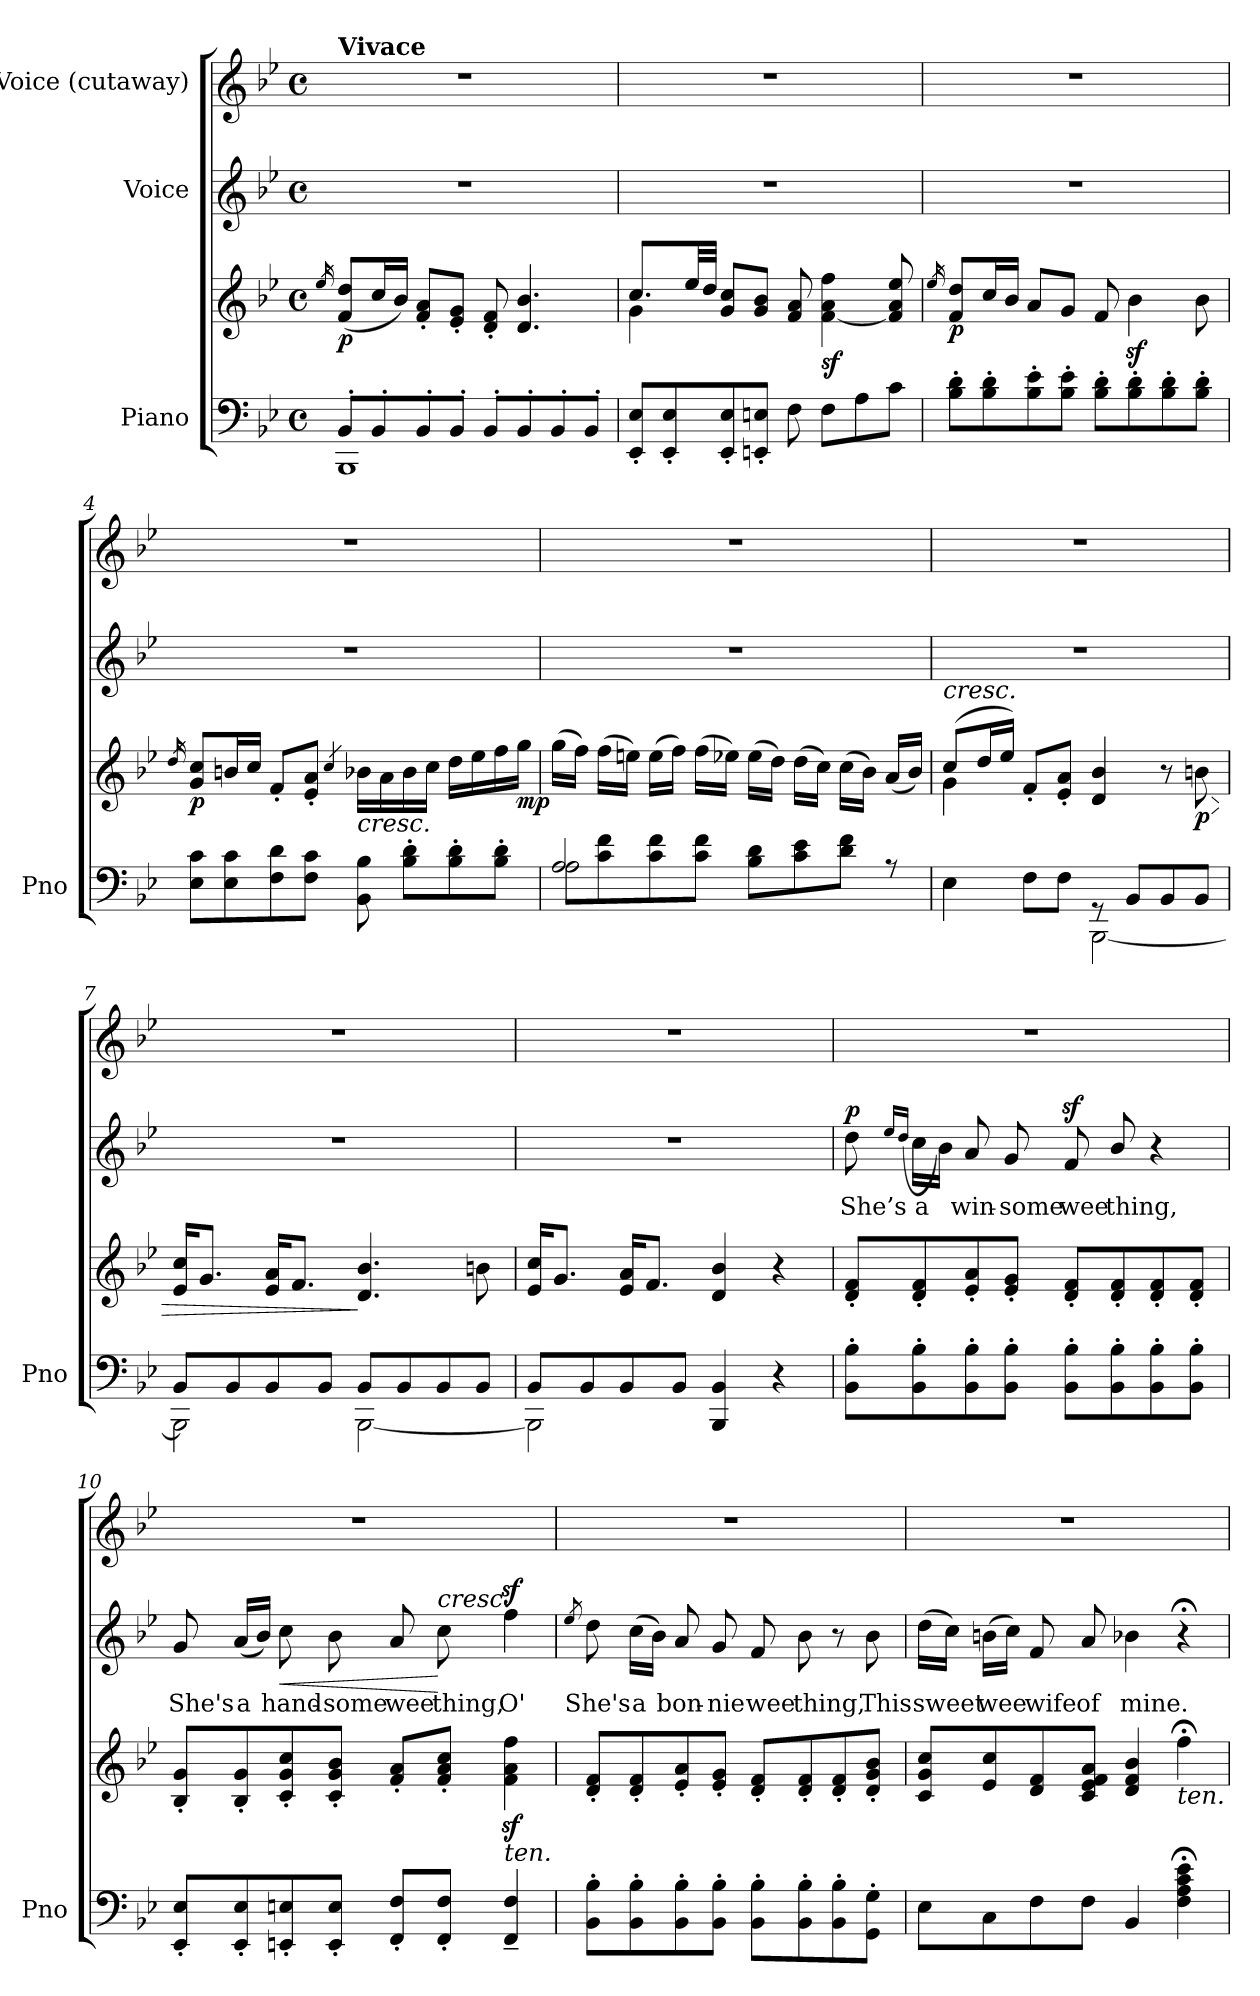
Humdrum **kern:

**kern	**kern	**dynam	**kern	**text	**dynam	**kern
*part3	*part3	*part3	*part2	*part2	*part2	*part1
*staff4	*staff3	*staff3/4	*staff2	*staff2	*staff2	*staff1
*I"Piano	*	*	*I"Voice	*	*	*I"Voice (cutaway)
*I'Pno	*	*	*	*	*	*
*clefF4	*clefG2	*	*clefG2	*	*	*clefG2
*k[b-e-]	*k[b-e-]	*	*k[b-e-]	*	*	*k[b-e-]
*M4/4	*M4/4	*	*M4/4	*	*	*M4/4
*met(c)	*met(c)	*	*met(c)	*	*	*met(c)
=1	=1	=1	=1	=1	=1	=1
.	16qee-/	.	.	.	.	.
*^	*	*	*	*	*	*
!	!	!	!	!	!	!	!LO:TX:a:B:t=Vivace
!	!	!	!LO:DY:b	!	!	!	!
8BB-'/L	1BBB-	(<8f/ 8dd/L	p	1r	.	.	1r
8BB-'/	.	16cc/L	.	.	.	.	.
.	.	16b-/JJ)	.	.	.	.	.
8BB-'/	.	8f/' 8a/'L	.	.	.	.	.
8BB-'/J	.	8e-/' 8g/'J	.	.	.	.	.
8BB-'/L	.	8d/' 8f/'	.	.	.	.	.
8BB-'/	.	4.d/ 4.b-/	.	.	.	.	.
8BB-'/	.	.	.	.	.	.	.
8BB-'/J	.	.	.	.	.	.	.
*v	*v	*	*	*	*	*	*
=2	=2	=2	=2	=2	=2	=2
*	*^	*	*	*	*	*
8EE-/' 8E-/'L	8.cc/L	4g\	.	1r	.	.	1r
8EE-/' 8E-/'	.	.	.	.	.	.	.
.	32ee-/LL	.	.	.	.	.	.
.	32dd/JJJ	.	.	.	.	.	.
8EE-/' 8E-/'	8g/ 8cc/L	2.rffyy	.	.	.	.	.
8EEn/' 8En/'J	8g/ 8b-/J	.	.	.	.	.	.
8F\	8f/ 8a/	.	.	.	.	.	.
!	!	!	!LO:DY:b	!	!	!	!
8F\L	[4f\ 4a\ 4ff\	.	sf	.	.	.	.
8A\	.	.	.	.	.	.	.
8c\J	8f/] 8a/ 8ee-/	.	.	.	.	.	.
*	*v	*v	*	*	*	*	*
=3	=3	=3	=3	=3	=3	=3
.	16qee-/	.	.	.	.	.
!	!	!LO:DY:b	!	!	!	!
8B-\' 8d\'L	8f/ 8dd/L	p	1r	.	.	1r
8B-\' 8d\'	16cc/L	.	.	.	.	.
.	16b-/JJ	.	.	.	.	.
8B-\' 8e-\'	8a/L	.	.	.	.	.
8B-\' 8e-\'J	8g/J	.	.	.	.	.
8B-\' 8d\'L	8f/	.	.	.	.	.
8B-\' 8d\'	4b-z<\	.	.	.	.	.
8B-\' 8d\'	.	.	.	.	.	.
8B-\' 8d\'J	8b-\	.	.	.	.	.
!!LO:LB:g=z
=4	=4	=4	=4	=4	=4	=4
.	16qdd/	.	.	.	.	.
!	!	!LO:DY:b	!	!	!	!
8E-\ 8c\L	8g/ 8cc/L	p	1r	.	.	1r
8E-\ 8c\	16bn/L	.	.	.	.	.
.	16cc/JJ	.	.	.	.	.
8F\ 8d\	8f'/L	.	.	.	.	.
8F\ 8c\J	8e-/' 8a/'J	.	.	.	.	.
.	4qcc/	.	.	.	.	.
!	!LO:TX:b:i:t=cresc.	!	!	!	!	!
8BB-\ 8B-\	16b-X\LL	.	.	.	.	.
.	16a\	.	.	.	.	.
8B-\' 8d\'L	16b-\	.	.	.	.	.
.	16cc\JJ	.	.	.	.	.
8B-\' 8d\'	16dd\LL	.	.	.	.	.
.	16ee-\	.	.	.	.	.
8B-\' 8d\'J	16ff\	.	.	.	.	.
!	!	!LO:DY:b	!	!	!	!
.	16gg\JJ	mp	.	.	.	.
=5	=5	=5	=5	=5	=5	=5
*^	*	*	*	*	*	*
!	!LO:N:head=open	!	!	!	!	!	!
2A/	8A\L	(>16gg\LL	.	1r	.	.	1r
!	!	!	!LO:DY:a	!	!	!	!
.	.	16ff\JJ)	other-dynamics	.	.	.	.
.	8c\ 8f\	(>16ff\LL	.	.	.	.	.
.	.	16een\JJ)	.	.	.	.	.
.	8c\ 8f\	(>16ee\LL	.	.	.	.	.
.	.	16ff\JJ)	.	.	.	.	.
.	8c\ 8f\J	(>16ff\LL	.	.	.	.	.
.	.	16ee-X\JJ)	.	.	.	.	.
2ryy	8B-\ 8d\L	(>16ee-\LL	.	.	.	.	.
.	.	16dd\JJ)	.	.	.	.	.
.	8c\ 8e-\	(>16dd\LL	.	.	.	.	.
.	.	16cc\JJ)	.	.	.	.	.
.	8d\ 8f\J	(>16cc\LL	.	.	.	.	.
.	.	16b-\JJ)	.	.	.	.	.
.	8rA	(<16a/LL	.	.	.	.	.
.	.	16b-/JJ)	.	.	.	.	.
=6	=6	=6	=6	=6	=6	=6	=6
*	*	*^	*	*	*	*	*
!	!	!LO:TX:a:i:t=cresc.	!	!	!	!	!	!
4E-\	2rGGyy	(>8cc/L	4g\	.	1r	.	.	1r
.	.	16dd/L	.	.	.	.	.	.
.	.	16ee-/JJ)	.	.	.	.	.	.
8F\L	.	8f'/L	2.rffyy	.	.	.	.	.
8F\J	.	8e-/' 8a/'J	.	.	.	.	.	.
8rGG	[2BBB-\	4d/ 4b-/	.	.	.	.	.	.
8BB-/L	.	.	.	.	.	.	.	.
8BB-/	.	8r	.	.	.	.	.	.
!	!	!	!	!LO:HP:b	!	!	!	!
!	!	!	!	!LO:DY:n=1:b	!	!	!	!
8BB-/J	.	8bn\	.	> p	.	.	.	.
*	*	*v	*v	*	*	*	*	*
=7	=7	=7	=7	=7	=7	=7	=7
*	*	*	*	*	*	*	*^
8BB-/L	2BBB-\]	16e-/ 16cc/KL	.	1r	.	.	1r	2ryy
.	.	8.g/J	.	.	.	.	.	.
8BB-/	.	.	.	.	.	.	.	.
8BB-/	.	16e-/ 16a/KL	.	.	.	.	.	.
.	.	8.f/J	.	.	.	.	.	.
8BB-/J	.	.	.	.	.	.	.	.
*	*	*	*	*	*	*	*MM120	*
!	!	!	!LO:DY:n=1:b	!	!	!	!	!
!	!	!	!LO:DY:n=2:b	!	!	!	!	!
8BB-/L	[2BBB-\	4.d/ 4.b-/	] other-dynamics other-dynamics	.	.	.	.	2ryy
8BB-/	.	.	.	.	.	.	.	.
8BB-/	.	.	.	.	.	.	.	.
8BB-/J	.	8bn\	.	.	.	.	.	.
!!LO:LB:g=z	!!
=8	=8	=8	=8	=8	=8	=8	=8	=8
*	*	*	*	*	*	*	*MM100	*
8BB-/L	2BBB-\]	16e-/ 16cc/KL	.	1r	.	.	1r	2ryy
.	.	8.g/J	.	.	.	.	.	.
8BB-/	.	.	.	.	.	.	.	.
8BB-/	.	16e-/ 16a/KL	.	.	.	.	.	.
.	.	8.f/J	.	.	.	.	.	.
8BB-/J	.	.	.	.	.	.	.	.
*	*	*	*	*	*	*	*MM80	*
4BBB-/ 4BB-/	2rAyy	4d/ 4b-/	.	.	.	.	.	2ryy
4r	.	4r	.	.	.	.	.	.
*v	*v	*	*	*	*	*	*v	*v
=9	=9	=9	=9	=9	=9	=9
*	*	*	*	*	*	*MM120
*	*	*	*	*	*	*^
!	!	!	!	!LO:LY:b	!LO:DY:a	!	!
*	*	*	*	*	*	*v	*v
8BB-\' 8B-\'L	8d/' 8f/'L	.	8dd\	She’s	p	1r
.	.	.	16qee-/LL	.	.	.
.	.	.	(>16qdd/JJ	.	.	.
!	!	!	!	!LO:LY:b	!	!
8BB-\' 8B-\'	8d/' 8f/'	.	16cc\LL	a	.	.
.	.	.	16b-\JJ)	.	.	.
!	!	!	!	!LO:LY:b	!	!
8BB-\' 8B-\'	8e-/' 8a/'	.	8a/	win-	.	.
!	!	!	!	!LO:LY:b	!	!
8BB-\' 8B-\'J	8e-/' 8g/'J	.	8g/	-some	.	.
!	!	!	!	!LO:LY:b	!	!
8BB-\' 8B-\'L	8d/' 8f/'L	.	8fz>/	wee	.	.
!	!	!	!	!LO:LY:b	!	!
8BB-\' 8B-\'	8d/' 8f/'	.	8b-/	thing,	.	.
8BB-\' 8B-\'	8d/' 8f/'	.	4r	.	.	.
8BB-\' 8B-\'J	8d/' 8f/'J	.	.	.	.	.
=10	=10	=10	=10	=10	=10	=10
!	!	!	!	!LO:LY:b	!	!
8EE-/' 8E-/'L	8B-/' 8g/'L	.	8g/	She's	.	1r
!	!	!	!	!LO:LY:b	!	!
8EE-/' 8E-/'	8B-/' 8g/'	.	(<16a/LL	a	.	.
.	.	.	16b-/JJ)	.	.	.
!	!	!	!	!LO:LY:b	!LO:HP:b	!
8EEn/' 8En/'	8c/' 8g/' 8cc/'	.	8cc\	hand-	<	.
!	!	!	!	!LO:LY:b	!	!
8EE/' 8E/'J	8c/' 8g/' 8b-/'J	.	8b-\	-some	.	.
!	!	!	!	!LO:LY:b	!	!
8FF/' 8F/'L	8f/' 8a/'L	.	8a/	wee	.	.
!	!	!	!LO:TX:a:i:t=cresc.	!	!	!
!	!	!	!	!LO:LY:b	!	!
8FF/' 8F/'J	8f/' 8a/' 8cc/'J	.	8cc\	thing,	[	.
!LO:TX:a:i:t=ten.	!	!	!	!	!	!
!	!	!	!	!LO:LY:b	!	!
4FF/~ 4F/~	4f\z> 4a\z> 4ff\z>	.	4ffz>\	O'	.	.
!!LO:LB:g=z
=11	=11	=11	=11	=11	=11	=11
.	.	.	8qee-/	.	.	.
!	!	!	!	!LO:LY:b	!	!
8BB-\' 8B-\'L	8d/' 8f/'L	.	8dd\	She's	.	1r
!	!	!	!	!LO:LY:b	!	!
8BB-\' 8B-\'	8d/' 8f/'	.	(>16cc\LL	a	.	.
.	.	.	16b-\JJ)	.	.	.
!	!	!	!	!LO:LY:b	!	!
8BB-\' 8B-\'	8e-/' 8a/'	.	8a/	bon-	.	.
!	!	!	!	!LO:LY:b	!	!
8BB-\' 8B-\'J	8e-/' 8g/'J	.	8g/	-nie	.	.
!	!	!	!	!LO:LY:b	!	!
8BB-\' 8B-\'L	8d/' 8f/'L	.	8f/	wee	.	.
!	!	!	!	!LO:LY:b	!	!
8BB-\' 8B-\'	8d/' 8f/'	.	8b-\	thing,	.	.
8BB-\' 8B-\'	8d/' 8f/'	.	8r	.	.	.
!	!	!	!	!LO:LY:b	!	!
8GG\' 8G\'J	8d/' 8g/' 8b-/'J	.	8b-\	This	.	.
=12	=12	=12	=12	=12	=12	=12
!	!	!	!	!LO:LY:b	!	!
8E-\L	8c/ 8g/ 8cc/L	.	(>16dd\LL	sweet	.	1r
.	.	.	16cc\JJ)	.	.	.
!	!	!	!	!LO:LY:b	!	!
8C\	8e-/ 8cc/	.	(>16bn\LL	wee	.	.
.	.	.	16cc\JJ)	.	.	.
!	!	!	!	!LO:LY:b	!	!
8F\	8d/ 8f/	.	8f/	wife	.	.
!	!	!	!	!LO:LY:b	!	!
8F\J	8c/ 8e-/ 8f/ 8a/J	.	8a/	of	.	.
!	!	!	!	!LO:LY:b	!	!
4BB-/	4d/ 4f/ 4b-/	.	4b-i\	mine.	.	.
!	!LO:TX:b:i:t=ten.	!	!	!	!	!
4F\;< 4A\;< 4c\;< 4e-\;<	4ff;<\	.	4r;<	.	.	.
=	=	=	=	=	=	=
*-	*-	*-	*-	*-	*-	*-
